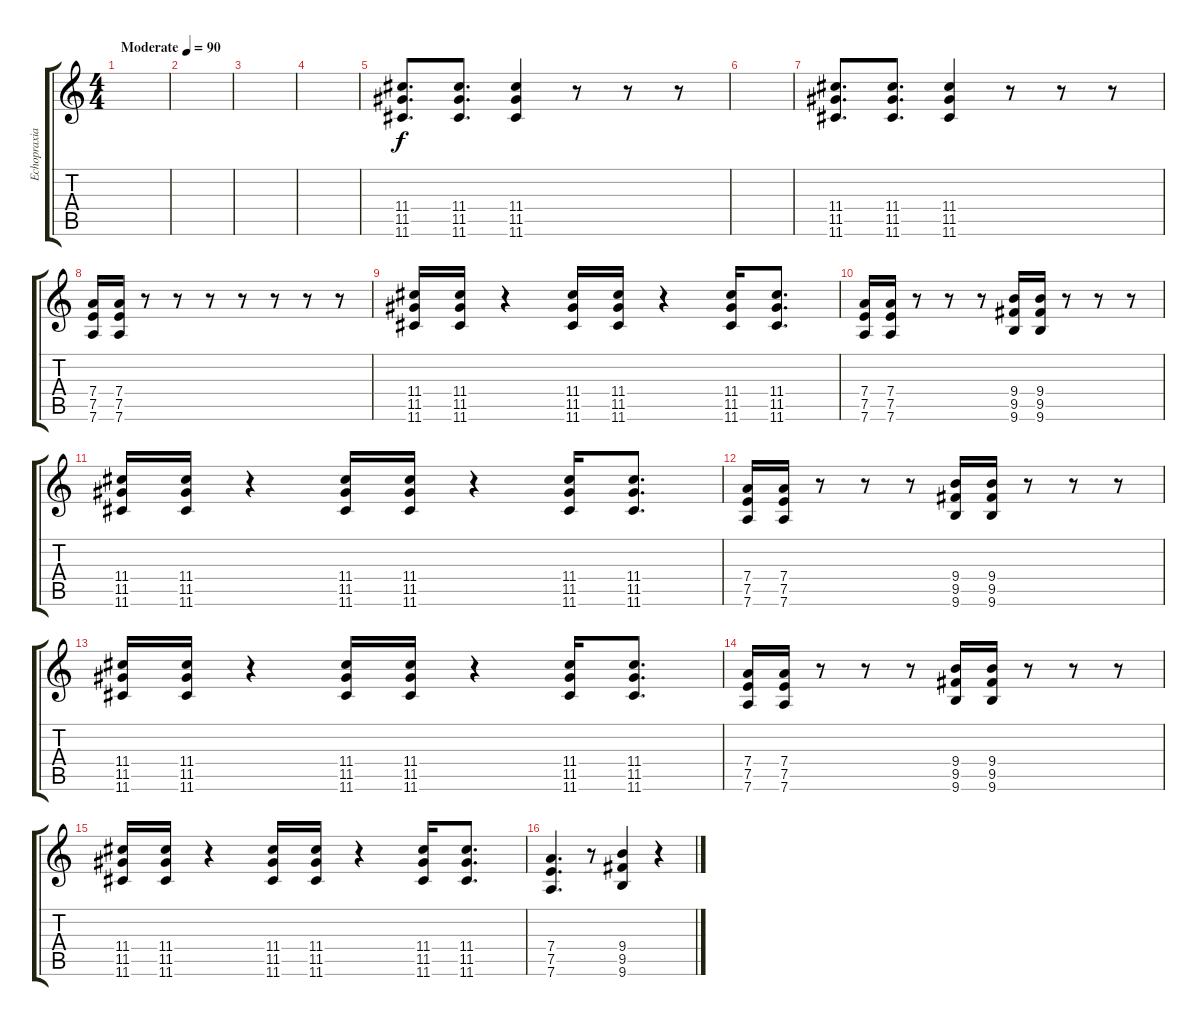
\track ("Echopraxia" "Echopraxia") {instrument overdrivenguitar}
\staff {score tabs}
\tuning (E4 B3 G3 D3 A2 D2) {hide}
\ts (4 4)
\tempo (90 "Moderate")
\clef g2
\ks c
|
|
|
|
(11.4 11.5 11.6).8{d} (11.4 11.5 11.6).8{d} (11.4 11.5 11.6).4 r.8 r.8 r.8 |
|
(11.4 11.5 11.6).8{d} (11.4 11.5 11.6).8{d} (11.4 11.5 11.6).4 r.8 r.8 r.8 |
(7.4 7.5 7.6).16 (7.4 7.5 7.6).16 r.8 r.8 r.8 r.8 r.8 r.8 r.8 |
(11.4 11.5 11.6).16 (11.4 11.5 11.6).16 r.4 (11.4 11.5 11.6).16 (11.4 11.5 11.6).16 r.4 (11.4 11.5 11.6).16 (11.4 11.5 11.6).8{d} |
(7.4 7.5 7.6).16 (7.4 7.5 7.6).16 r.8 r.8 r.8 (9.4 9.5 9.6).16 (9.4 9.5 9.6).16 r.8 r.8 r.8 |
(11.4 11.5 11.6).16 (11.4 11.5 11.6).16 r.4 (11.4 11.5 11.6).16 (11.4 11.5 11.6).16 r.4 (11.4 11.5 11.6).16 (11.4 11.5 11.6).8{d} |
(7.4 7.5 7.6).16 (7.4 7.5 7.6).16 r.8 r.8 r.8 (9.4 9.5 9.6).16 (9.4 9.5 9.6).16 r.8 r.8 r.8 |
(11.4 11.5 11.6).16 (11.4 11.5 11.6).16 r.4 (11.4 11.5 11.6).16 (11.4 11.5 11.6).16 r.4 (11.4 11.5 11.6).16 (11.4 11.5 11.6).8{d} |
(7.4 7.5 7.6).16 (7.4 7.5 7.6).16 r.8 r.8 r.8 (9.4 9.5 9.6).16 (9.4 9.5 9.6).16 r.8 r.8 r.8 |
(11.4 11.5 11.6).16 (11.4 11.5 11.6).16 r.4 (11.4 11.5 11.6).16 (11.4 11.5 11.6).16 r.4 (11.4 11.5 11.6).16 (11.4 11.5 11.6).8{d} |
(7.4 7.5 7.6).4{d} r.8 (9.4 9.5 9.6).4 r.4
